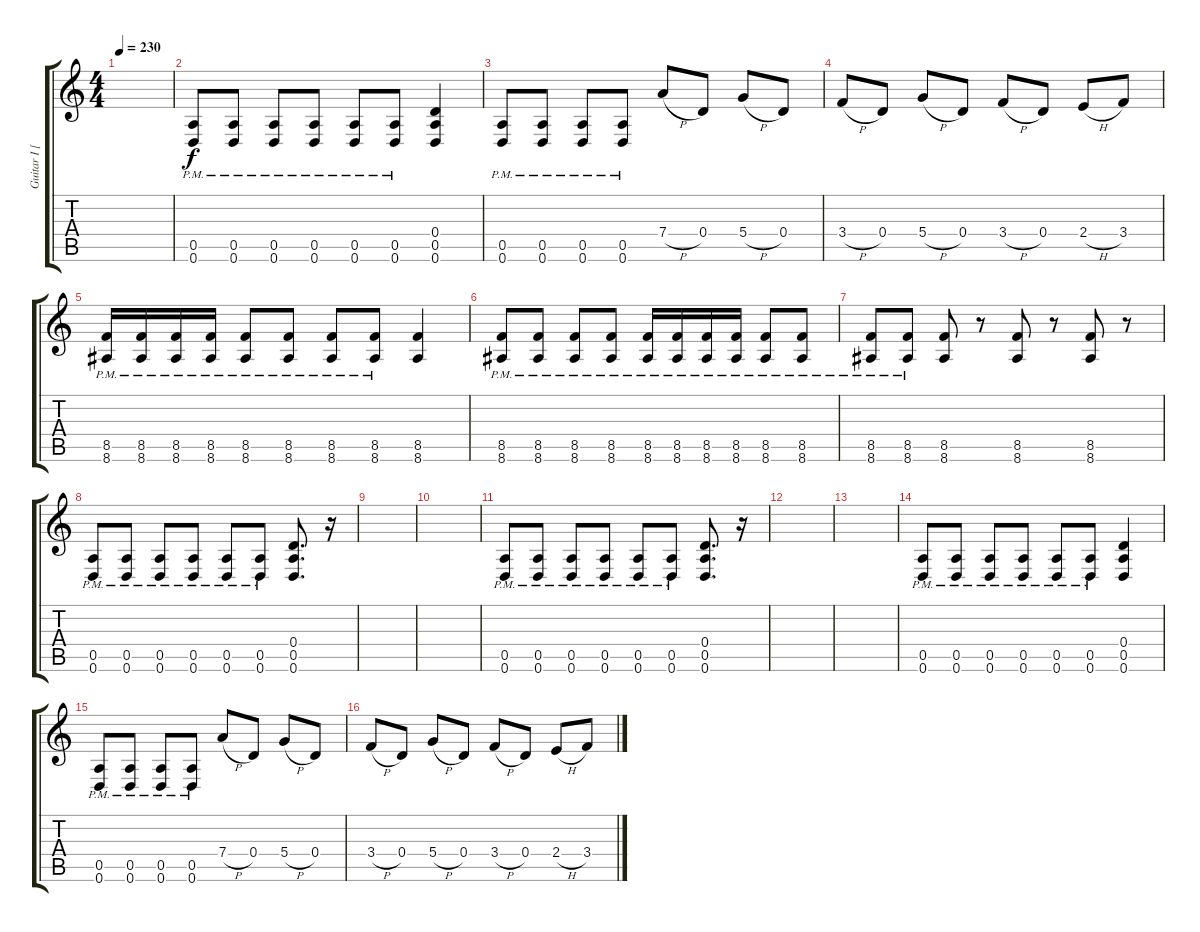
\track ("Guitar I [Mike]" "Guitar I [") {instrument distortionguitar}
\staff {score tabs}
\tuning (E4 B3 G3 D3 A2 D2) {hide}
\ts (4 4)
\tempo 230
\clef g2
\ks c
|
(0.5{pm} 0.6{pm}).8 (0.5{pm} 0.6{pm}).8 (0.5{pm} 0.6{pm}).8 (0.5{pm} 0.6{pm}).8 (0.5{pm} 0.6{pm}).8 (0.5{pm} 0.6{pm}).8 (0.4 0.5 0.6).4 |
(0.5{pm} 0.6{pm}).8 (0.5{pm} 0.6{pm}).8 (0.5{pm} 0.6{pm}).8 (0.5{pm} 0.6{pm}).8 7.4{h}.8 0.4.8 5.4{h}.8 0.4.8 |
3.4{h}.8 0.4.8 5.4{h}.8 0.4.8 3.4{h}.8 0.4.8 2.4{h}.8 3.4.8 |
(8.5{pm} 8.6{pm}).16 (8.5{pm} 8.6{pm}).16 (8.5{pm} 8.6{pm}).16 (8.5{pm} 8.6{pm}).16 (8.5{pm} 8.6{pm}).8 (8.5{pm} 8.6{pm}).8 (8.5{pm} 8.6{pm}).8 (8.5{pm} 8.6{pm}).8 (8.5 8.6).4 |
(8.5{pm} 8.6{pm}).8 (8.5{pm} 8.6{pm}).8 (8.5{pm} 8.6{pm}).8 (8.5{pm} 8.6{pm}).8 (8.5{pm} 8.6{pm}).16 (8.5{pm} 8.6{pm}).16 (8.5{pm} 8.6{pm}).16 (8.5{pm} 8.6{pm}).16 (8.5{pm} 8.6{pm}).8 (8.5{pm} 8.6{pm}).8 |
(8.5{pm} 8.6{pm}).8 (8.5{pm} 8.6{pm}).8 (8.5 8.6).8 r.8 (8.5 8.6).8 r.8 (8.5 8.6).8 r.8 |
(0.5{pm} 0.6{pm}).8 (0.5{pm} 0.6{pm}).8 (0.5{pm} 0.6{pm}).8 (0.5{pm} 0.6{pm}).8 (0.5{pm} 0.6{pm}).8 (0.5{pm} 0.6{pm}).8 (0.4 0.5 0.6).8{d} r.16 |
|
|
(0.5{pm} 0.6{pm}).8 (0.5{pm} 0.6{pm}).8 (0.5{pm} 0.6{pm}).8 (0.5{pm} 0.6{pm}).8 (0.5{pm} 0.6{pm}).8 (0.5{pm} 0.6{pm}).8 (0.4 0.5 0.6).8{d} r.16 |
|
|
(0.5{pm} 0.6{pm}).8 (0.5{pm} 0.6{pm}).8 (0.5{pm} 0.6{pm}).8 (0.5{pm} 0.6{pm}).8 (0.5{pm} 0.6{pm}).8 (0.5{pm} 0.6{pm}).8 (0.4 0.5 0.6).4 |
(0.5{pm} 0.6{pm}).8 (0.5{pm} 0.6{pm}).8 (0.5{pm} 0.6{pm}).8 (0.5{pm} 0.6{pm}).8 7.4{h}.8 0.4.8 5.4{h}.8 0.4.8 |
3.4{h}.8 0.4.8 5.4{h}.8 0.4.8 3.4{h}.8 0.4.8 2.4{h}.8 3.4.8
